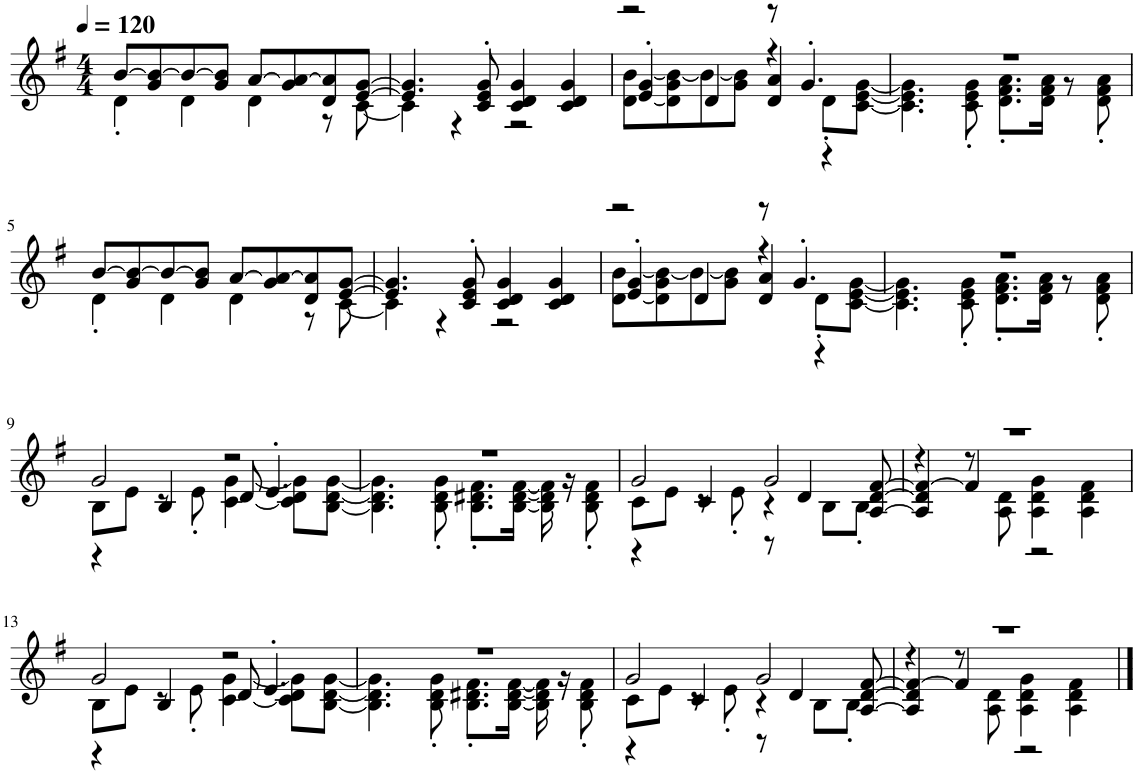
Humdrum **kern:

**kern
*part1
*staff1
*I"Grand Piano, Acoustic Grand Piano
*I'Pno
*clefG2
*k[f#]
*M4/4
*MM120
=1
*^
[8b/L	4d'\
8g/ 8b/_	.
8b/_	4d\
8g/ 8b/]J	.
[8a/L	4d\
8g/ 8a/_	.
8d/ 8a/]	8r
[8e/ [8g/J	[8c\
=2	=2
4.e/] 4.g/]	4c\]
.	4r
8c/' 8e/' 8g/'	.
4c/ 4d/ 4g/	2r
4c/ 4d/ 4g/	.
=3	=3
*	*^
2r	[8d\ [8b\L	4e/' 4g/'
.	8d\] 8g\ 8b\_	.
.	8b\_	4d/
.	8g\ 8b\]J	.
8r	4r	4d/ 4a/
4.g'/	.	.
.	8d'\L	4r
.	[8c\ [8e\ [8g\J	.
*	*v	*v
=4	=4
1r	4.c\] 4.e\] 4.g\]
.	8c\' 8e\' 8g\'
.	8.d\' 8.f#\' 8.a\'L
.	16d\ 16f#\ 16a\Jk
.	8r
.	8d\' 8f#\' 8a\'
!!LO:LB:g=z	!!
=5	=5
[8b/L	4d'\
8g/ 8b/_	.
8b/_	4d\
8g/ 8b/]J	.
[8a/L	4d\
8g/ 8a/_	.
8d/ 8a/]	8r
[8e/ [8g/J	[8c\
=6	=6
4.e/] 4.g/]	4c\]
.	4r
8c/' 8e/' 8g/'	.
4c/ 4d/ 4g/	2r
4c/ 4d/ 4g/	.
=7	=7
*	*^
2r	[8d\ [8b\L	4e/' 4g/'
.	8d\] 8g\ 8b\_	.
.	8b\_	4d/
.	8g\ 8b\]J	.
8r	4r	4d/ 4a/
4.g'/	.	.
.	8d'\L	4r
.	[8c\ [8e\ [8g\J	.
*	*v	*v
=8	=8
1r	4.c\] 4.e\] 4.g\]
.	8c\' 8e\' 8g\'
.	8.d\' 8.f#\' 8.a\'L
.	16d\ 16f#\ 16a\Jk
.	8r
.	8d\' 8f#\' 8a\'
!!LO:LB:g=z	!!
=9	=9
*	*^
2g/	8B\L	4r
.	8e\J	.
.	8r	4B/
.	8e'\	.
2r	[4c\ [4g\	8d/
.	.	4.e'/
.	8c\] 8d\ 8g\]L	.
.	[8B\ [8d\ [8g\J	.
*	*v	*v
=10	=10
1r	4.B\] 4.d\] 4.g\]
.	8B\' 8d\' 8g\'
.	8.B\' 8.d#X\' 8.f#\'L
.	[16B\ [16d#\ [16f#\Jk
.	16B\] 16d#\] 16f#\]
.	16r
.	8B\' 8d#\' 8f#\'
=11	=11
*	*^
2g/	8c\L	4r
.	8e\J	.
.	8r	4c/
.	8e'\	.
2g/	4r	8r
.	.	4d/
.	8B\L	.
.	8B'\J	[8A/ [8d/ [8f#/
=12	=12	=12
1r	4r	4A/] 4d/] 4f#/_
.	8r	4f#/]
.	8A\ 8d\	.
.	4A\ 4d\ 4g\	2r
.	4A\ 4d\ 4f#\	.
!!LO:LB:g=z	!!	!!
=13	=13	=13
2g/	8B\L	4r
.	8e\J	.
.	8r	4B/
.	8e'\	.
2r	[4c\ [4g\	8d/
.	.	4.e'/
.	8c\] 8d\ 8g\]L	.
.	[8B\ [8d\ [8g\J	.
*	*v	*v
=14	=14
1r	4.B\] 4.d\] 4.g\]
.	8B\' 8d\' 8g\'
.	8.B\' 8.d#X\' 8.f#\'L
.	[16B\ [16d#\ [16f#\Jk
.	16B\] 16d#\] 16f#\]
.	16r
.	8B\' 8d#\' 8f#\'
=15	=15
*	*^
2g/	8c\L	4r
.	8e\J	.
.	8r	4c/
.	8e'\	.
2g/	4r	8r
.	.	4d/
.	8B\L	.
.	8B'\J	[8A/ [8d/ [8f#/
=16	=16	=16
1r	4r	4A/] 4d/] 4f#/_
.	8r	4f#/]
.	8A\ 8d\	.
.	4A\ 4d\ 4g\	2r
.	4A\ 4d\ 4f#\	.
*v	*v	*v
==
*-
